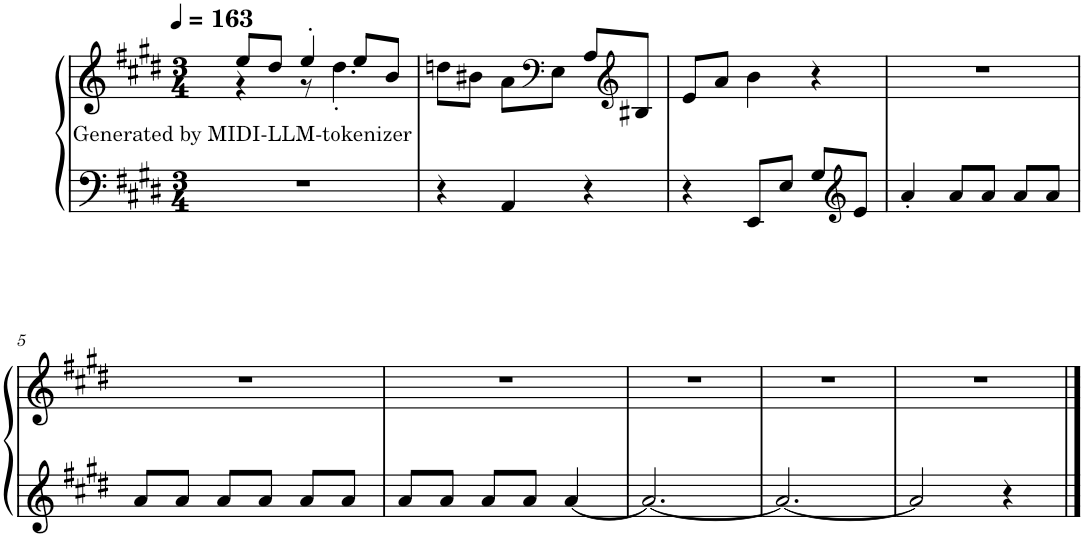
**kern	**kern	**text
*part1	*part1	*part1
*staff2	*staff1	*staff1
*I"Piano	*	*
*I'Pno.	*	*
*clefF4	*clefG2	*
*k[f#c#g#d#]	*k[f#c#g#d#]	*
*M3/4	*M3/4	*
*MM163	*MM163	*
=1	=1	=1
!	!	!LO:LY:b
*	*^	*
2.r	8ee/L	4r	Generated by MIDI-LLM-tokenizer
.	8dd#/J	.	.
.	4ee'/	8r	.
.	.	4.dd#'\	.
.	8ee/L	.	.
.	8b/J	.	.
*	*v	*v	*
=2	=2	=2
4r	8ddn\L	.
.	8b#X\J	.
4AA/	8a\L	.
*	*clefF4	*
.	8E\J	.
4r	8A/L	.
*	*clefG2	*
.	8B#X/J	.
=3	=3	=3
4r	8e/L	.
.	8a/J	.
8EE/L	4b\	.
8E/J	.	.
8G#/L	4r	.
*clefG2	*	*
8e/J	.	.
=4	=4	=4
4a'/	2.r	.
8a/L	.	.
8a/J	.	.
8a/L	.	.
8a/J	.	.
!!LO:LB:g=z
=5	=5	=5
8a/L	2.r	.
8a/J	.	.
8a/L	.	.
8a/J	.	.
8a/L	.	.
8a/J	.	.
=6	=6	=6
8a/L	2.r	.
8a/J	.	.
8a/L	.	.
8a/J	.	.
[4a/	.	.
=7	=7	=7
2.a/_	2.r	.
=8	=8	=8
2.a/_	2.r	.
=9	=9	=9
2a/]	2.r	.
4r	.	.
==	==	==
*-	*-	*-
